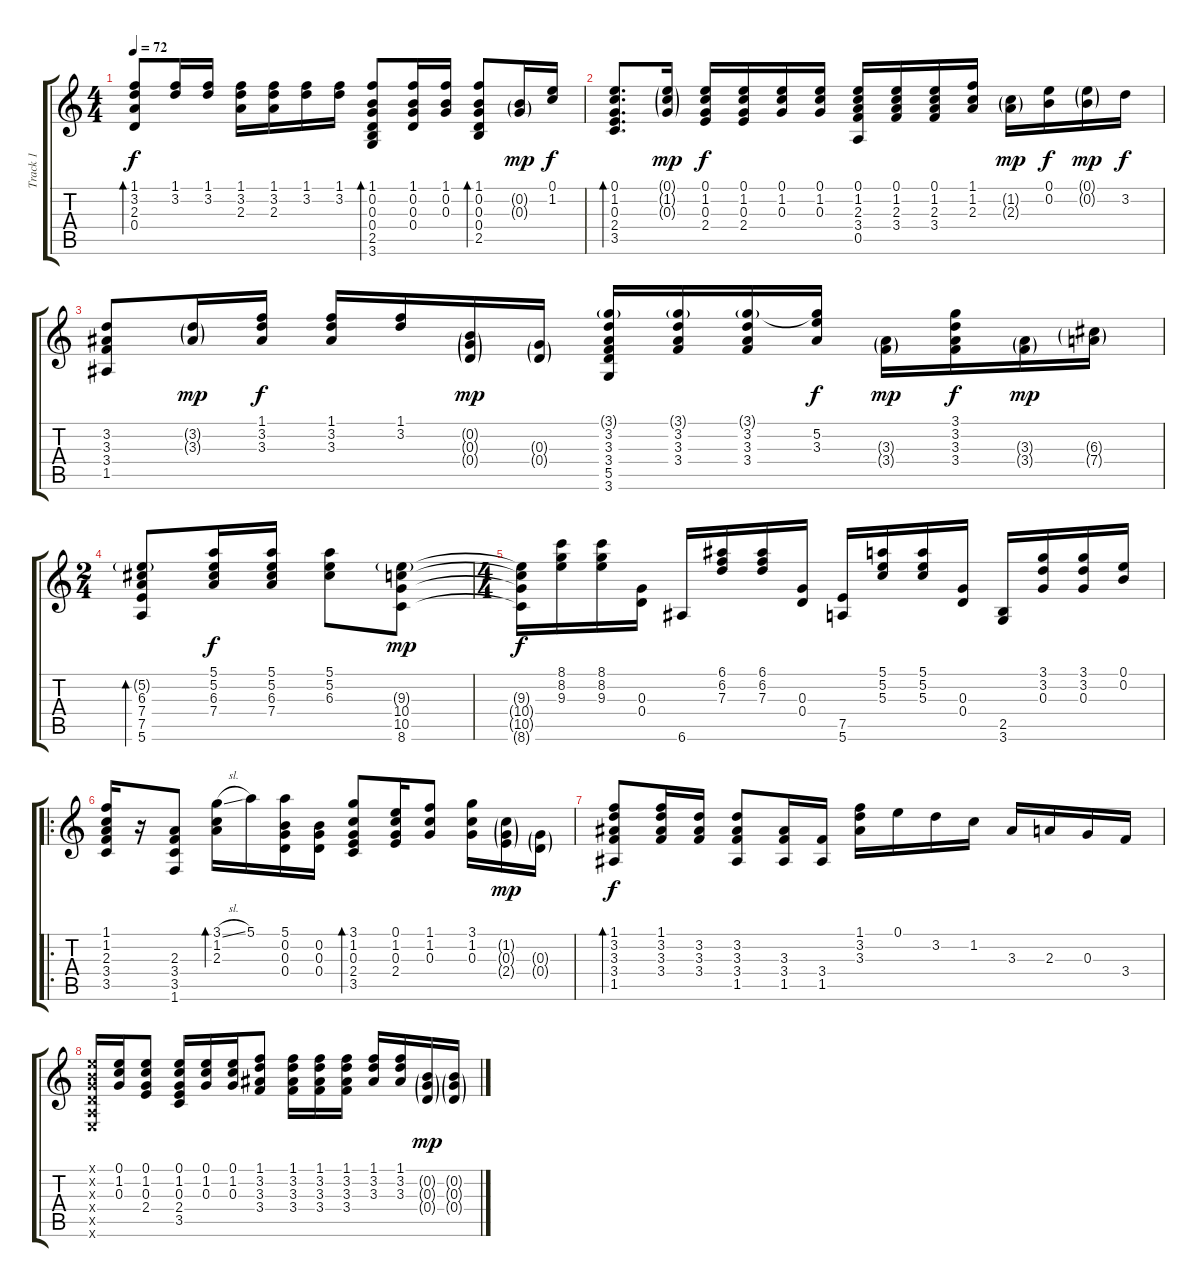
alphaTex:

\track ("Track 1" "Track 1") {instrument acousticguitarsteel}
\staff {score tabs}
\tuning (E4 B3 G3 D3 A2 E2) {hide}
\ts (4 4)
\tempo 72
\clef g2
\ks c
(1.1 3.2 2.3 0.4).8{bd 120 dy f} (1.1 3.2).16 (1.1 3.2).16 (1.1 3.2 2.3).16 (1.1 3.2 2.3).16 (1.1 3.2).16 (1.1 3.2).16 (1.1 0.2 0.3 0.4 2.5 3.6).8{bd 60} (1.1 0.2 0.3 0.4).16 (1.1 0.2 0.3).16 (1.1 0.2 0.3 0.4 2.5).8{bd 30} (0.2{g} 0.3{g}).16{dy mp} (0.1 1.2).16{dy f} |
(0.1 1.2 0.3 2.4 3.5).8{d bd 60} (0.1{g} 1.2{g} 0.3{g}).16{dy mp} (0.1 1.2 0.3 2.4).16{dy f} (0.1 1.2 0.3 2.4).16 (0.1 1.2 0.3).16 (0.1 1.2 0.3).16 (0.1 1.2 2.3 3.4 0.5).16 (0.1 1.2 2.3 3.4).16 (0.1 1.2 2.3 3.4).16 (1.1 1.2 2.3).16 (1.2{g} 2.3{g}).16{dy mp} (0.1 0.2).16{dy f} (0.1{g} 0.2{g}).16{dy mp} 3.2.16{dy f} |
(3.2 3.3 3.4 1.5).8 (3.2{g} 3.3{g}).16{dy mp} (1.1 3.2 3.3).16{dy f} (1.1 3.2 3.3).16 (1.1 3.2).16 (0.2{g} 0.3{g} 0.4{g}).16{dy mp} (0.3{g} 0.4{g}).16 (3.1{g} 3.2 3.3 3.4 5.5 3.6).16 (3.1{g} 3.2 3.3 3.4).16 (3.1{g} 3.2 3.3 3.4).16 (3.1{t} 5.2 3.3).16{dy f} (3.3{g} 3.4{g}).16{dy mp} (3.1 3.2 3.3 3.4).16{dy f} (3.3{g} 3.4{g}).16{dy mp} (6.3{g} 7.4{g}).16 |
\ts (2 4)
(5.2{g} 6.3 7.4 7.5 5.6).8{bd 120} (5.1 5.2 6.3 7.4).16{dy f} (5.1 5.2 6.3 7.4).16 (5.1 5.2 6.3).8 (9.3{g} 10.4 10.5 8.6).8{dy mp} |
\ts (4 4)
(9.3{t} 10.4{t} 10.5{t} 8.6{t}).16{dy f} (8.1 8.2 9.3).16 (8.1 8.2 9.3).16 (0.3 0.4).16 6.6.16 (6.1 6.2 7.3).16 (6.1 6.2 7.3).16 (0.3 0.4).16 (7.5 5.6).16 (5.1 5.2 5.3).16 (5.1 5.2 5.3).16 (0.3 0.4).16 (2.5 3.6).16 (3.1 3.2 0.3).16 (3.1 3.2 0.3).16 (0.1 0.2).16 |
\ro
(1.1 1.2 2.3 3.4 3.5).16 r.16 (2.3 3.4 3.5 1.6).8 (3.1{sl} 1.2 2.3).16{bd 60} 5.1.16 (5.1 0.2 0.3 0.4).16 (0.2 0.3 0.4).16 (3.1 1.2 0.3 2.4 3.5).8{bd 60} (0.1 1.2 0.3 2.4).16 (1.1 1.2 0.3).8 (3.1 1.2 0.3).16 (1.2{g} 0.3{g} 2.4{g}).16{dy mp} (0.3{g} 0.4{g}).16 |
(1.1 3.2 3.3 3.4 1.5).8{bd 60 dy f} (1.1 3.2 3.3 3.4).16 (3.2 3.3 3.4).16 (3.2 3.3 3.4 1.5).8 (3.3 3.4 1.5).16 (3.4 1.5).16 (1.1 3.2 3.3).16 0.1.16 3.2.16 1.2.16 3.3.16 2.3.16 0.3.16 3.4.16 |
(0.1{x} 0.2{x} 0.3{x} 0.4{x} 0.5{x} 0.6{x}).16 (0.1 1.2 0.3).16 (0.1 1.2 0.3 2.4).8 (0.1 1.2 0.3 2.4 3.5).16 (0.1 1.2 0.3).16 (0.1 1.2 0.3).16 (1.1 3.2 3.3 3.4).8 (1.1 3.2 3.3 3.4).16 (1.1 3.2 3.3 3.4).16 (1.1 3.2 3.3 3.4).16 (1.1 3.2 3.3).16 (1.1 3.2 3.3).16 (0.2{g} 0.3{g} 0.4{g}).16{dy mp} (0.2{g} 0.3{g} 0.4{g}).16
